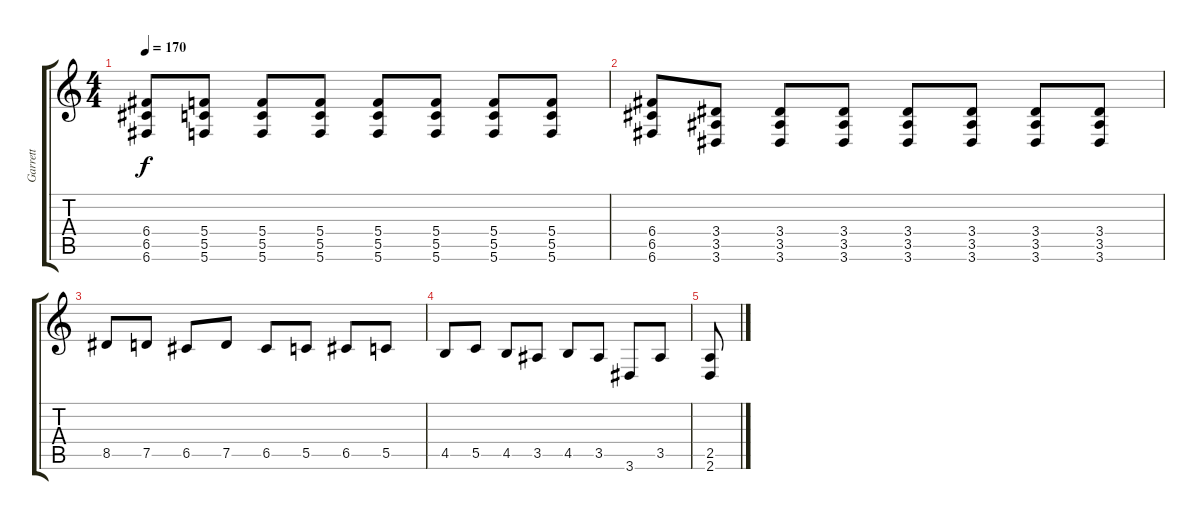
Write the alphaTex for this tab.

\track ("Garrett" "Garrett") {instrument overdrivenguitar}
\staff {score tabs}
\tuning (D4 A3 F3 C3 G2 C2) {hide}
\ts (4 4)
\tempo 170
\clef g2
\ks c
(6.4 6.5 6.6).8{dy f} (5.4 5.5 5.6).8 (5.4 5.5 5.6).8 (5.4 5.5 5.6).8 (5.4 5.5 5.6).8 (5.4 5.5 5.6).8 (5.4 5.5 5.6).8 (5.4 5.5 5.6).8 |
(6.4 6.5 6.6).8 (3.4 3.5 3.6).8 (3.4 3.5 3.6).8 (3.4 3.5 3.6).8 (3.4 3.5 3.6).8 (3.4 3.5 3.6).8 (3.4 3.5 3.6).8 (3.4 3.5 3.6).8 |
8.5.8 7.5.8 6.5.8 7.5.8 6.5.8 5.5.8 6.5.8 5.5.8 |
4.5.8 5.5.8 4.5.8 3.5.8 4.5.8 3.5.8 3.6.8 3.5.8 |
(2.5 2.6).8
